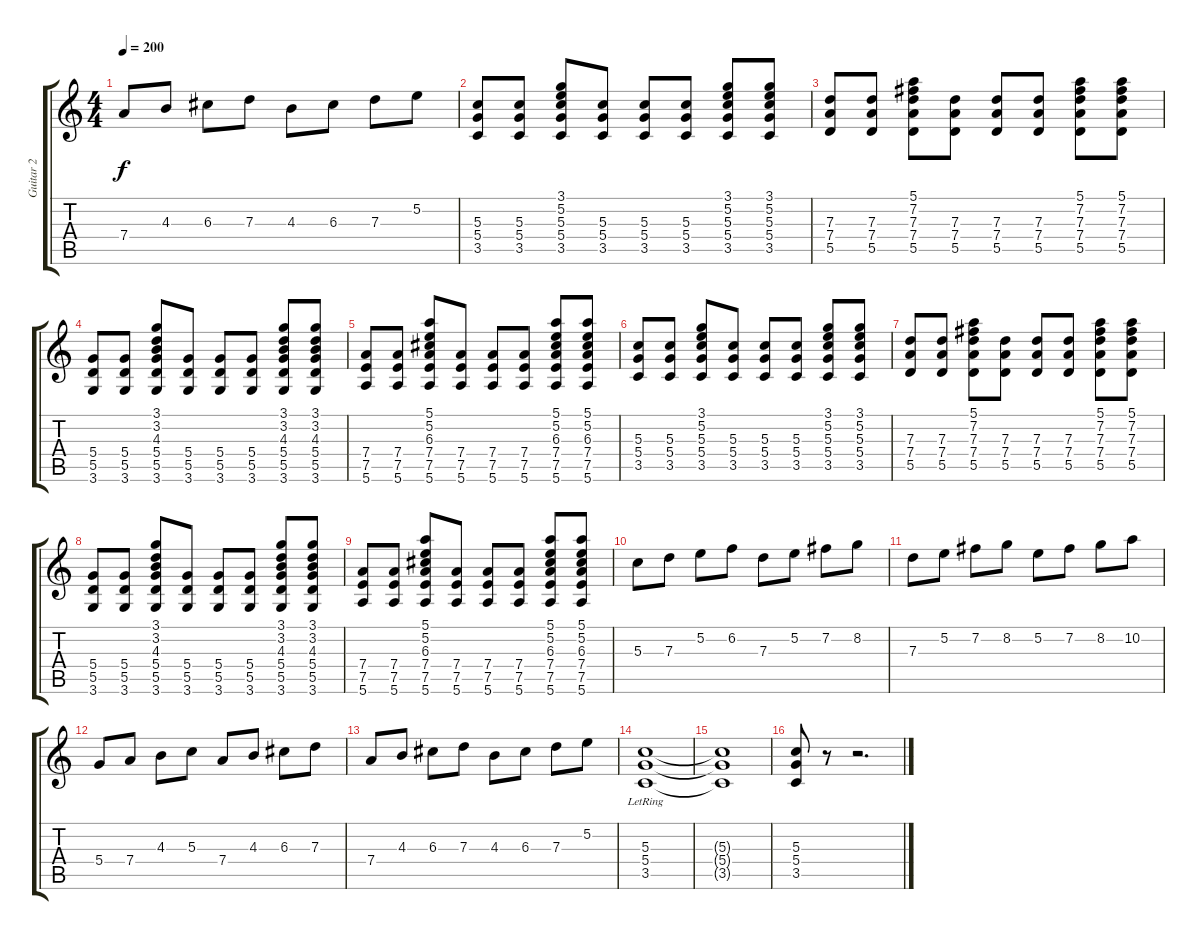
\track ("Guitar 2" "Guitar 2") {instrument distortionguitar}
\staff {score tabs}
\tuning (E4 B3 G3 D3 A2 E2) {hide}
\ts (4 4)
\tempo 200
\clef g2
\ks c
7.4.8{dy f} 4.3.8 6.3.8 7.3.8 4.3.8 6.3.8 7.3.8 5.2.8 |
(5.3 5.4 3.5).8 (5.3 5.4 3.5).8 (3.1 5.2 5.3 5.4 3.5).8 (5.3 5.4 3.5).8 (5.3 5.4 3.5).8 (5.3 5.4 3.5).8 (3.1 5.2 5.3 5.4 3.5).8 (3.1 5.2 5.3 5.4 3.5).8 |
(7.3 7.4 5.5).8 (7.3 7.4 5.5).8 (5.1 7.2 7.3 7.4 5.5).8 (7.3 7.4 5.5).8 (7.3 7.4 5.5).8 (7.3 7.4 5.5).8 (5.1 7.2 7.3 7.4 5.5).8 (5.1 7.2 7.3 7.4 5.5).8 |
(5.4 5.5 3.6).8 (5.4 5.5 3.6).8 (3.1 3.2 4.3 5.4 5.5 3.6).8 (5.4 5.5 3.6).8 (5.4 5.5 3.6).8 (5.4 5.5 3.6).8 (3.1 3.2 4.3 5.4 5.5 3.6).8 (3.1 3.2 4.3 5.4 5.5 3.6).8 |
(7.4 7.5 5.6).8 (7.4 7.5 5.6).8 (5.1 5.2 6.3 7.4 7.5 5.6).8 (7.4 7.5 5.6).8 (7.4 7.5 5.6).8 (7.4 7.5 5.6).8 (5.1 5.2 6.3 7.4 7.5 5.6).8 (5.1 5.2 6.3 7.4 7.5 5.6).8 |
(5.3 5.4 3.5).8 (5.3 5.4 3.5).8 (3.1 5.2 5.3 5.4 3.5).8 (5.3 5.4 3.5).8 (5.3 5.4 3.5).8 (5.3 5.4 3.5).8 (3.1 5.2 5.3 5.4 3.5).8 (3.1 5.2 5.3 5.4 3.5).8 |
(7.3 7.4 5.5).8 (7.3 7.4 5.5).8 (5.1 7.2 7.3 7.4 5.5).8 (7.3 7.4 5.5).8 (7.3 7.4 5.5).8 (7.3 7.4 5.5).8 (5.1 7.2 7.3 7.4 5.5).8 (5.1 7.2 7.3 7.4 5.5).8 |
(5.4 5.5 3.6).8 (5.4 5.5 3.6).8 (3.1 3.2 4.3 5.4 5.5 3.6).8 (5.4 5.5 3.6).8 (5.4 5.5 3.6).8 (5.4 5.5 3.6).8 (3.1 3.2 4.3 5.4 5.5 3.6).8 (3.1 3.2 4.3 5.4 5.5 3.6).8 |
(7.4 7.5 5.6).8 (7.4 7.5 5.6).8 (5.1 5.2 6.3 7.4 7.5 5.6).8 (7.4 7.5 5.6).8 (7.4 7.5 5.6).8 (7.4 7.5 5.6).8 (5.1 5.2 6.3 7.4 7.5 5.6).8 (5.1 5.2 6.3 7.4 7.5 5.6).8 |
5.3.8 7.3.8 5.2.8 6.2.8 7.3.8 5.2.8 7.2.8 8.2.8 |
7.3.8 5.2.8 7.2.8 8.2.8 5.2.8 7.2.8 8.2.8 10.2.8 |
5.4.8 7.4.8 4.3.8 5.3.8 7.4.8 4.3.8 6.3.8 7.3.8 |
7.4.8 4.3.8 6.3.8 7.3.8 4.3.8 6.3.8 7.3.8 5.2.8 |
(5.3{lr} 5.4{lr} 3.5{lr}).1 |
(5.3{t} 5.4{t} 3.5{t}).1 |
(5.3 5.4 3.5).8 r.8 r.2{d}
